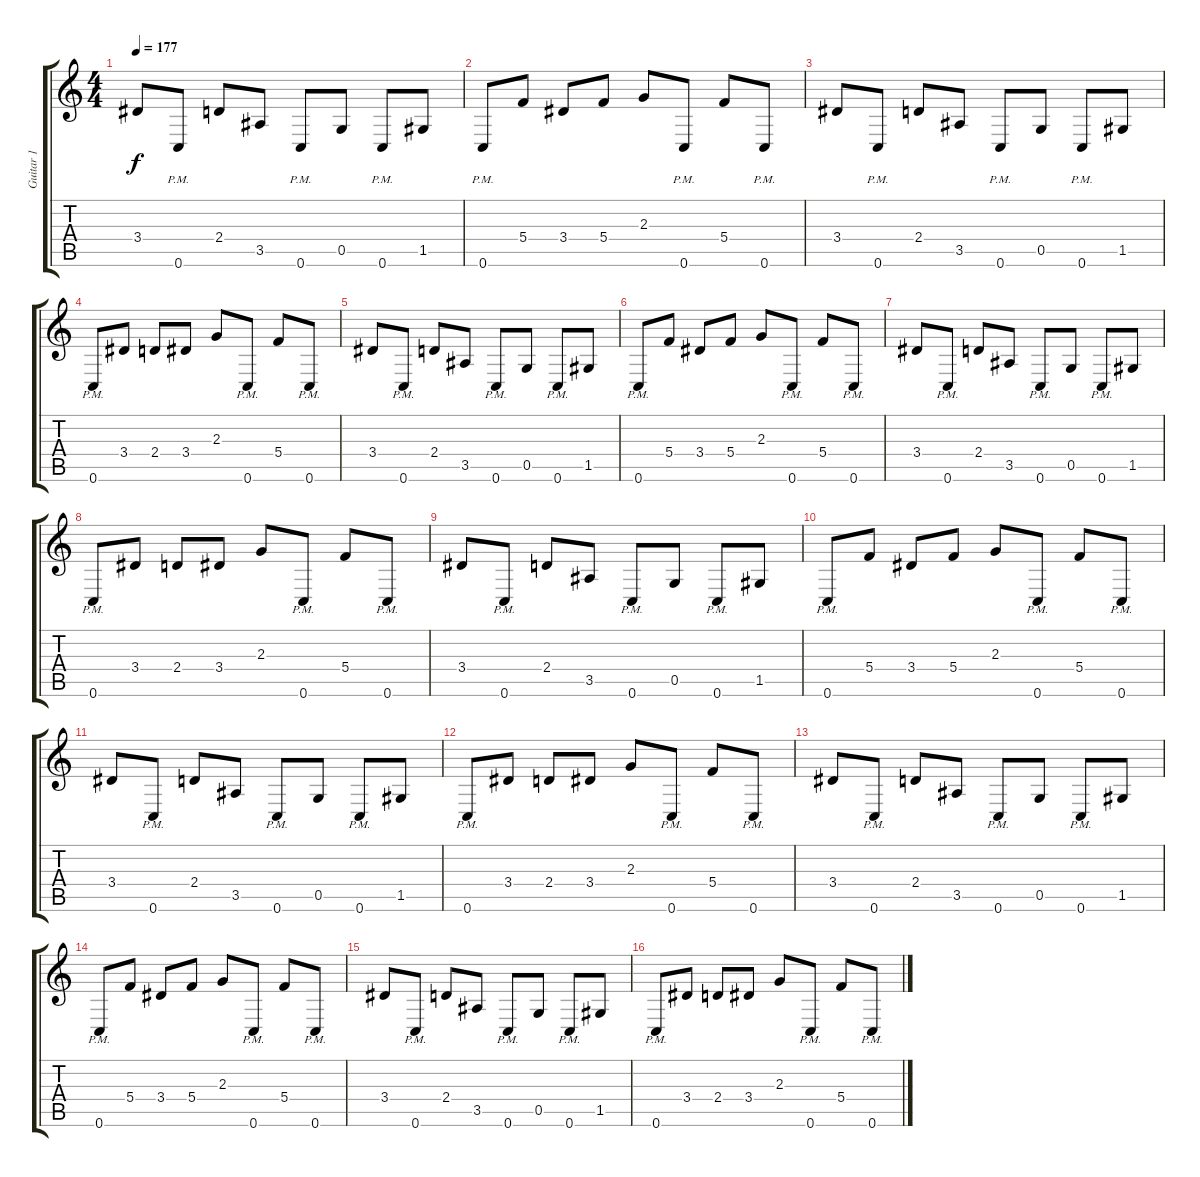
\track ("Guitar 1" "Guitar 1") {instrument distortionguitar}
\staff {score tabs}
\tuning (D4 A3 F3 C3 G2 C2) {hide}
\ts (4 4)
\tempo 177
\clef g2
\ks c
3.4.8{dy f instrument distortionguitar} 0.6{pm}.8 2.4.8 3.5.8 0.6{pm}.8 0.5.8 0.6{pm}.8 1.5.8 |
0.6{pm}.8 5.4.8 3.4.8 5.4.8 2.3.8 0.6{pm}.8 5.4.8 0.6{pm}.8 |
3.4.8 0.6{pm}.8 2.4.8 3.5.8 0.6{pm}.8 0.5.8 0.6{pm}.8 1.5.8 |
0.6{pm}.8 3.4.8 2.4.8 3.4.8 2.3.8 0.6{pm}.8 5.4.8 0.6{pm}.8 |
3.4.8 0.6{pm}.8 2.4.8 3.5.8 0.6{pm}.8 0.5.8 0.6{pm}.8 1.5.8 |
0.6{pm}.8 5.4.8 3.4.8 5.4.8 2.3.8 0.6{pm}.8 5.4.8 0.6{pm}.8 |
3.4.8 0.6{pm}.8 2.4.8 3.5.8 0.6{pm}.8 0.5.8 0.6{pm}.8 1.5.8 |
0.6{pm}.8 3.4.8 2.4.8 3.4.8 2.3.8 0.6{pm}.8 5.4.8 0.6{pm}.8 |
3.4.8 0.6{pm}.8 2.4.8 3.5.8 0.6{pm}.8 0.5.8 0.6{pm}.8 1.5.8 |
0.6{pm}.8 5.4.8 3.4.8 5.4.8 2.3.8 0.6{pm}.8 5.4.8 0.6{pm}.8 |
3.4.8 0.6{pm}.8 2.4.8 3.5.8 0.6{pm}.8 0.5.8 0.6{pm}.8 1.5.8 |
0.6{pm}.8 3.4.8 2.4.8 3.4.8 2.3.8 0.6{pm}.8 5.4.8 0.6{pm}.8 |
3.4.8 0.6{pm}.8 2.4.8 3.5.8 0.6{pm}.8 0.5.8 0.6{pm}.8 1.5.8 |
0.6{pm}.8 5.4.8 3.4.8 5.4.8 2.3.8 0.6{pm}.8 5.4.8 0.6{pm}.8 |
3.4.8 0.6{pm}.8 2.4.8 3.5.8 0.6{pm}.8 0.5.8 0.6{pm}.8 1.5.8 |
0.6{pm}.8 3.4.8 2.4.8 3.4.8 2.3.8 0.6{pm}.8 5.4.8 0.6{pm}.8
